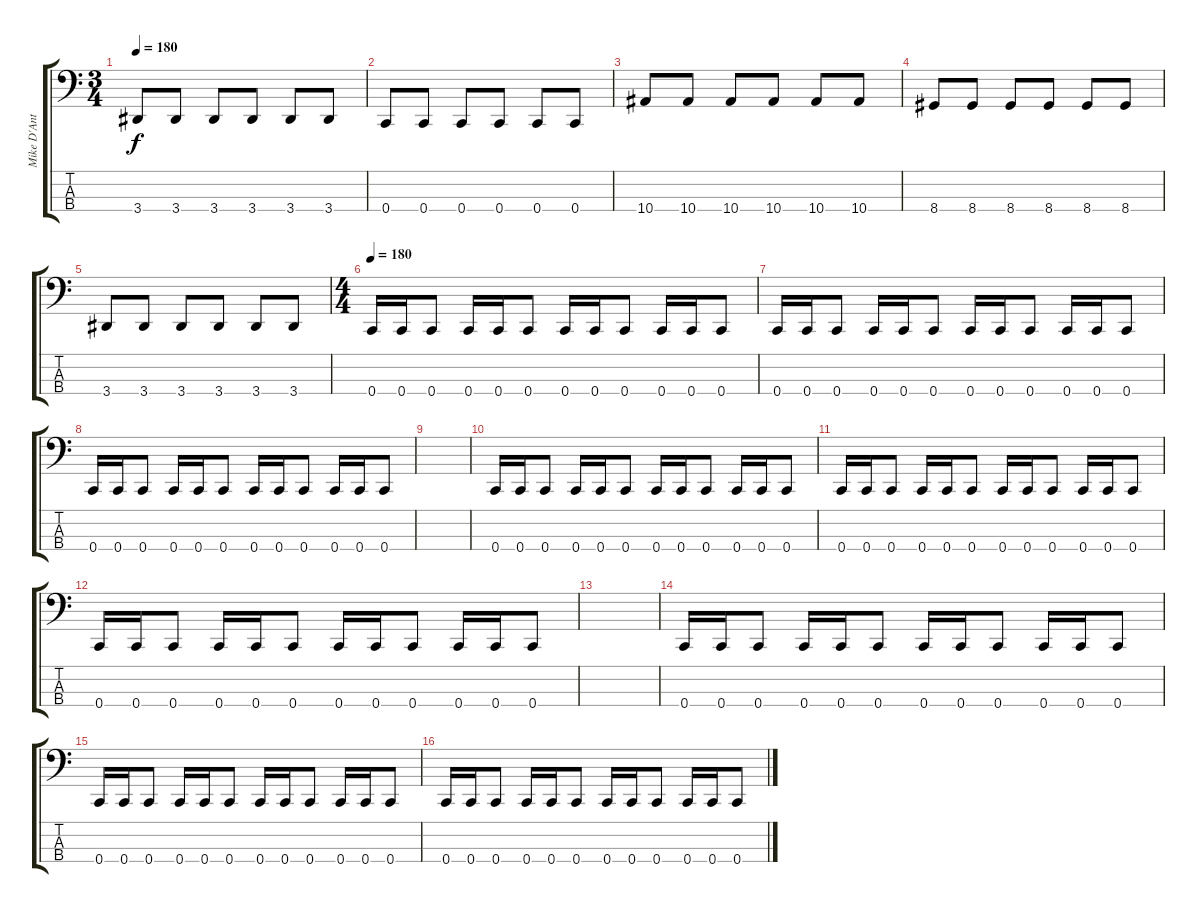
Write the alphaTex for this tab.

\track ("Mike D'Antonio" "Mike D'Ant") {instrument electricbasspick}
\staff {score tabs}
\tuning (F2 C2 G1 C1) {hide}
\ts (3 4)
\tempo 180
\clef f4
\ks c
3.4.8{dy f} 3.4.8 3.4.8 3.4.8 3.4.8 3.4.8 |
0.4.8 0.4.8 0.4.8 0.4.8 0.4.8 0.4.8 |
10.4.8 10.4.8 10.4.8 10.4.8 10.4.8 10.4.8 |
8.4.8 8.4.8 8.4.8 8.4.8 8.4.8 8.4.8 |
3.4.8 3.4.8 3.4.8 3.4.8 3.4.8 3.4.8 |
\ts (4 4)
\tempo 180
0.4.16 0.4.16 0.4.8 0.4.16 0.4.16 0.4.8 0.4.16 0.4.16 0.4.8 0.4.16 0.4.16 0.4.8 |
0.4.16 0.4.16 0.4.8 0.4.16 0.4.16 0.4.8 0.4.16 0.4.16 0.4.8 0.4.16 0.4.16 0.4.8 |
0.4.16 0.4.16 0.4.8 0.4.16 0.4.16 0.4.8 0.4.16 0.4.16 0.4.8 0.4.16 0.4.16 0.4.8 |
|
0.4.16 0.4.16 0.4.8 0.4.16 0.4.16 0.4.8 0.4.16 0.4.16 0.4.8 0.4.16 0.4.16 0.4.8 |
0.4.16 0.4.16 0.4.8 0.4.16 0.4.16 0.4.8 0.4.16 0.4.16 0.4.8 0.4.16 0.4.16 0.4.8 |
0.4.16 0.4.16 0.4.8 0.4.16 0.4.16 0.4.8 0.4.16 0.4.16 0.4.8 0.4.16 0.4.16 0.4.8 |
|
0.4.16 0.4.16 0.4.8 0.4.16 0.4.16 0.4.8 0.4.16 0.4.16 0.4.8 0.4.16 0.4.16 0.4.8 |
0.4.16 0.4.16 0.4.8 0.4.16 0.4.16 0.4.8 0.4.16 0.4.16 0.4.8 0.4.16 0.4.16 0.4.8 |
0.4.16 0.4.16 0.4.8 0.4.16 0.4.16 0.4.8 0.4.16 0.4.16 0.4.8 0.4.16 0.4.16 0.4.8
